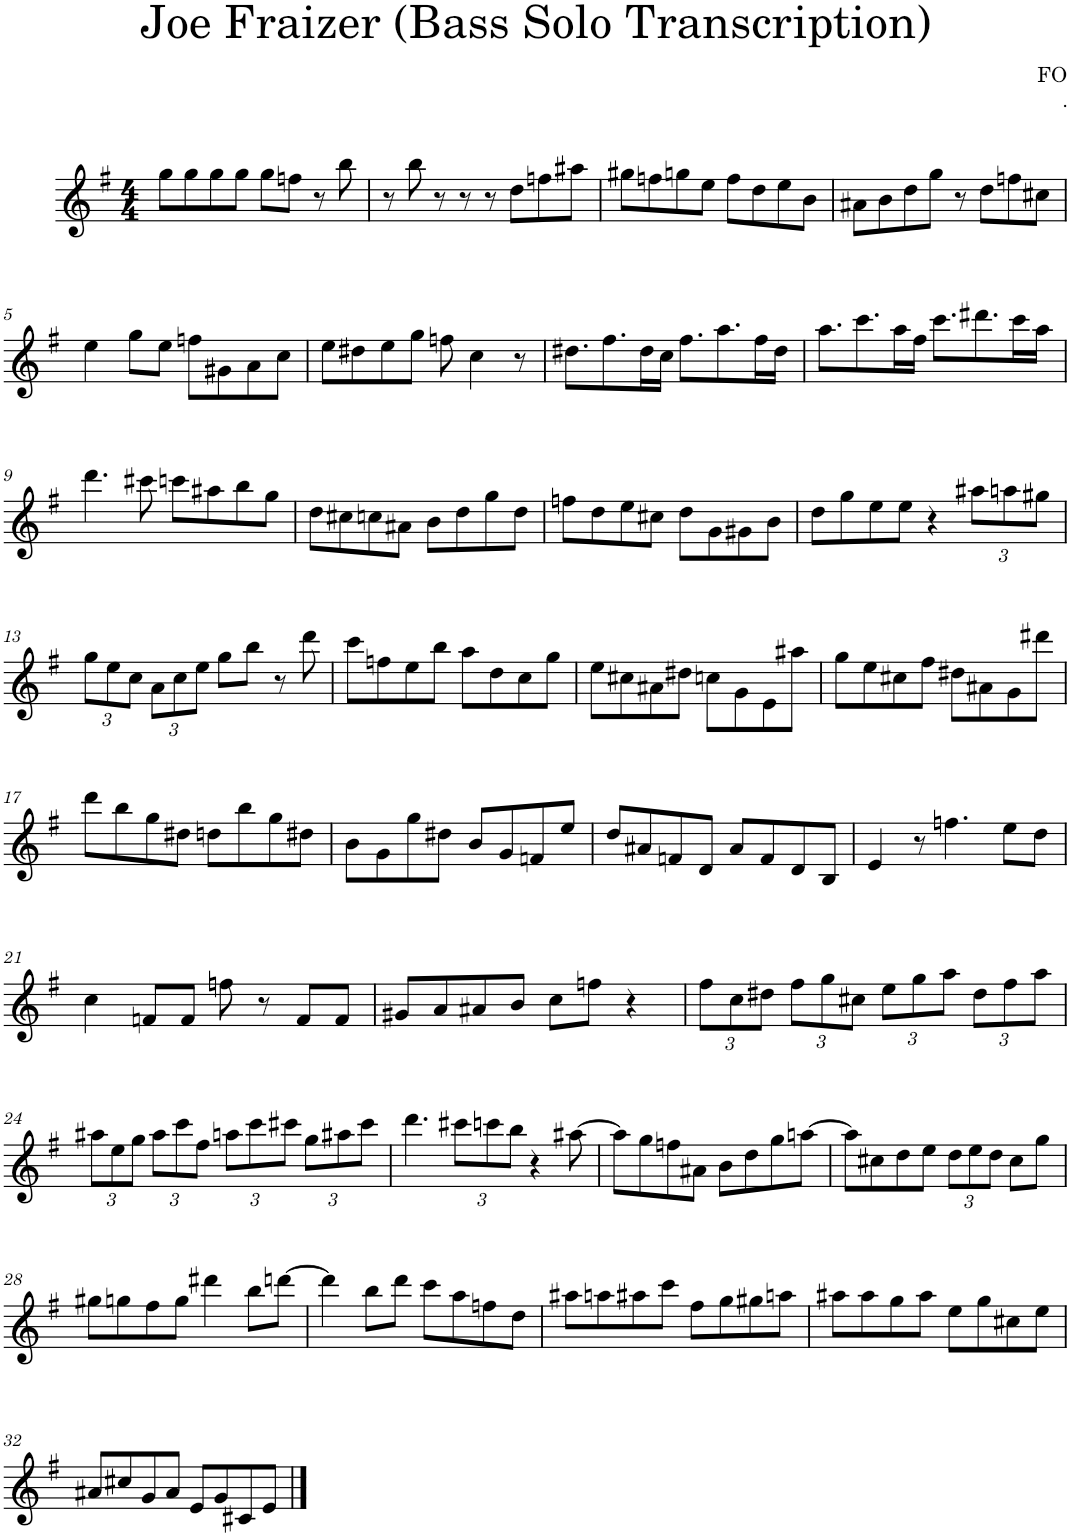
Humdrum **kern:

**kern
*part1
*staff1
*I"Piano
*I'Pno.
*clefG2
*k[f#]
*M4/4
=1
8gg\L
8gg\
8gg\
8gg\J
8gg\L
8ffn\J
8r
8bb\
=2
8r
8bb\
8r
8r
8r
8dd\L
8ffn\
8aa#X\J
=3
8gg#X\L
8ffn\
8ggn\
8ee\J
8ff\L
8dd\
8ee\
8b\J
=4
8a#X\L
8b\
8dd\
8gg\J
8r
8dd\L
8ffn\
8cc#X\J
!!LO:LB:g=z
=5
4ee\
8gg\L
8ee\J
8ffn\L
8g#X\
8a\
8cc\J
=6
8ee\L
8dd#X\
8ee\
8gg\J
8ffn\
4cc\
8r
=7
8.dd#X\L
8.ff#\
16dd#\L
16cc\JJ
8.ff#\L
8.aa\
16ff#\L
16dd#\JJ
=8
8.aa\L
8.ccc\
16aa\L
16ff#\JJ
8.ccc\L
8.ddd#X\
16ccc\L
16aa\JJ
!!LO:LB:g=z
=9
4.ddd\
8ccc#X\
8cccn\L
8aa#X\
8bb\
8gg\J
=10
8dd\L
8cc#X\
8ccn\
8a#X\J
8b\L
8dd\
8gg\
8dd\J
=11
8ffn\L
8dd\
8ee\
8cc#X\J
8dd\L
8g\
8g#X\
8b\J
=12
8dd\L
8gg\
8ee\
8ee\J
4r
*Xbrackettup
12aa#X\L
12aan\
12gg#X\J
!!LO:LB:g=z
=13
12gg\L
12ee\
12cc\J
12a\L
12cc\
12ee\J
8gg\L
8bb\J
8r
8ddd\
=14
8ccc\L
8ffn\
8ee\
8bb\J
8aa\L
8dd\
8cc\
8gg\J
=15
8ee\L
8cc#X\
8a#X\
8dd#X\J
8ccn\L
8g\
8e\
8aa#X\J
=16
8gg\L
8ee\
8cc#X\
8ff#\J
8dd#X\L
8a#X\
8g\
8ddd#X\J
!!LO:LB:g=z
=17
8ddd\L
8bb\
8gg\
8dd#X\J
8ddn\L
8bb\
8gg\
8dd#X\J
=18
8b\L
8g\
8gg\
8dd#X\J
8b/L
8g/
8fn/
8ee/J
=19
8dd/L
8a#X/
8fn/
8d/J
8a#/L
8f/
8d/
8B/J
=20
4e/
8r
4.ffn\
8ee\L
8dd\J
!!LO:LB:g=z
=21
4cc\
8fn/L
8f/J
8ffn\
8r
8f/L
8f/J
=22
8g#X/L
8a/
8a#X/
8b/J
8cc\L
8ffn\J
4r
=23
12ff#\L
12cc\
12dd#X\J
12ff#\L
12gg\
12cc#X\J
12ee\L
12gg\
12aa\J
12dd#\L
12ff#\
12aa\J
!!LO:LB:g=z
=24
12aa#X\L
12ee\
12gg\J
12aa#\L
12ccc\
12ff#\J
12aan\L
12ccc\
12ccc#X\J
12gg\L
12aa#X\
12ccc#\J
=25
4.ddd\
12ccc#X\L
12cccn\
12bb\J
4r
[8aa#X\
=26
8aa#\L]
8gg\
8ffn\
8a#X\J
8b\L
8dd\
8gg\
[8aan\J
=27
8aa\L]
8cc#X\
8dd\
8ee\J
12dd\L
12ee\
12dd\J
8cc#\L
8gg\J
!!LO:LB:g=z
=28
8gg#X\L
8ggn\
8ff#\
8gg\J
4ddd#X\
8bb\L
[8dddn\J
=29
4ddd\]
8bb\L
8ddd\J
8ccc\L
8aa\
8ffn\
8dd\J
=30
8aa#X\L
8aan\
8aa#X\
8ccc\J
8ff#\L
8gg\
8gg#X\
8aan\J
=31
8aa#X\L
8aa#\
8gg\
8aa#\J
8ee\L
8gg\
8cc#X\
8ee\J
!!LO:LB:g=z
=32
8a#X/L
8cc#X/
8g/
8a#/J
8e/L
8g/
8c#X/
8e/J
==
*-
